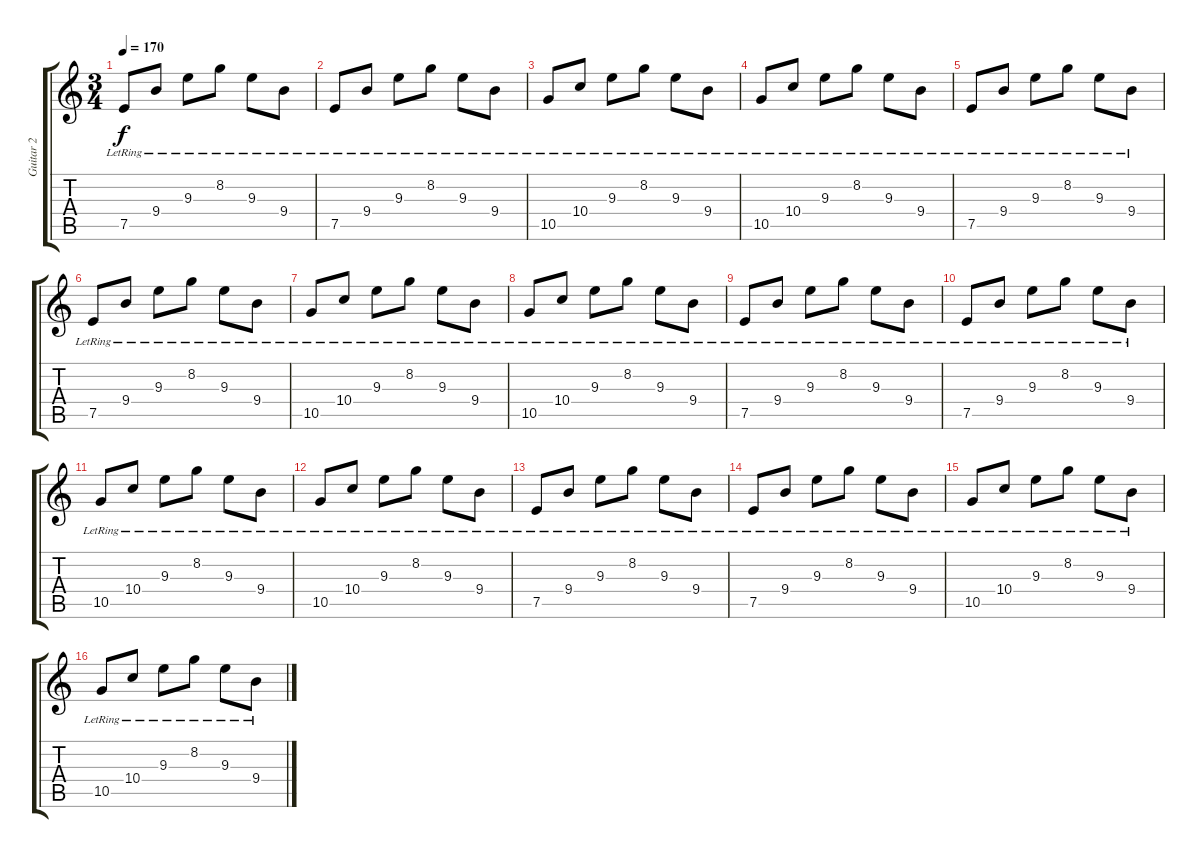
\track ("Guitar 2" "Guitar 2") {instrument overdrivenguitar}
\staff {score tabs}
\tuning (E4 B3 G3 D3 A2 E2) {hide}
\ts (3 4)
\tempo 170
\clef g2
\ks c
7.5{lr}.8{dy f} 9.4{lr}.8 9.3{lr}.8 8.2{lr}.8 9.3{lr}.8 9.4{lr}.8 |
7.5{lr}.8 9.4{lr}.8 9.3{lr}.8 8.2{lr}.8 9.3{lr}.8 9.4{lr}.8 |
10.5{lr}.8 10.4{lr}.8 9.3{lr}.8 8.2{lr}.8 9.3{lr}.8 9.4{lr}.8 |
10.5{lr}.8 10.4{lr}.8 9.3{lr}.8 8.2{lr}.8 9.3{lr}.8 9.4{lr}.8 |
7.5{lr}.8 9.4{lr}.8 9.3{lr}.8 8.2{lr}.8 9.3{lr}.8 9.4{lr}.8 |
7.5{lr}.8 9.4{lr}.8 9.3{lr}.8 8.2{lr}.8 9.3{lr}.8 9.4{lr}.8 |
10.5{lr}.8 10.4{lr}.8 9.3{lr}.8 8.2{lr}.8 9.3{lr}.8 9.4{lr}.8 |
10.5{lr}.8 10.4{lr}.8 9.3{lr}.8 8.2{lr}.8 9.3{lr}.8 9.4{lr}.8 |
7.5{lr}.8 9.4{lr}.8 9.3{lr}.8 8.2{lr}.8 9.3{lr}.8 9.4{lr}.8 |
7.5{lr}.8 9.4{lr}.8 9.3{lr}.8 8.2{lr}.8 9.3{lr}.8 9.4{lr}.8 |
10.5{lr}.8 10.4{lr}.8 9.3{lr}.8 8.2{lr}.8 9.3{lr}.8 9.4{lr}.8 |
10.5{lr}.8 10.4{lr}.8 9.3{lr}.8 8.2{lr}.8 9.3{lr}.8 9.4{lr}.8 |
7.5{lr}.8 9.4{lr}.8 9.3{lr}.8 8.2{lr}.8 9.3{lr}.8 9.4{lr}.8 |
7.5{lr}.8 9.4{lr}.8 9.3{lr}.8 8.2{lr}.8 9.3{lr}.8 9.4{lr}.8 |
10.5{lr}.8 10.4{lr}.8 9.3{lr}.8 8.2{lr}.8 9.3{lr}.8 9.4{lr}.8 |
10.5{lr}.8 10.4{lr}.8 9.3{lr}.8 8.2{lr}.8 9.3{lr}.8 9.4{lr}.8
